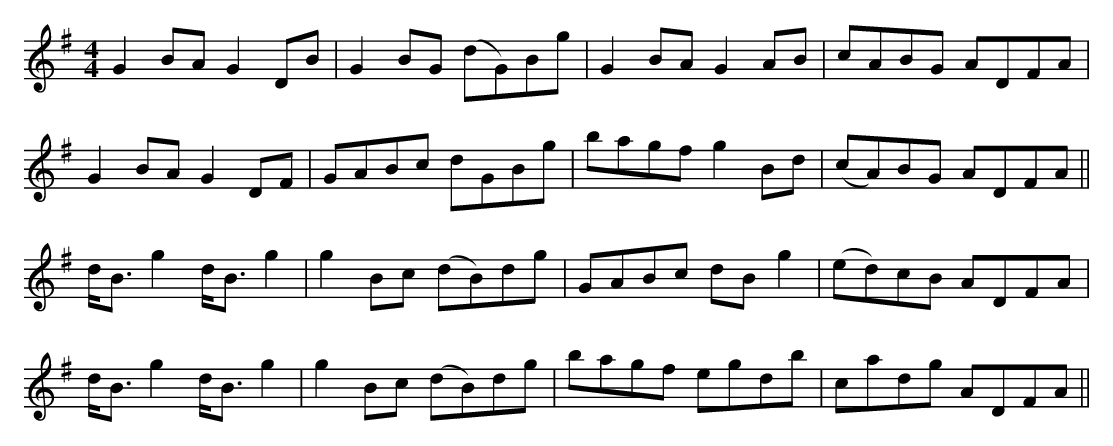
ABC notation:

X:1
M:4/4
K:G
G2 BA G2 DB|G2 BG (dG)Bg|G2 BA G2 AB|cABG ADFA|
G2 BA G2 DF|GABc dGBg|bagf g2 Bd|(cA)BG ADFA||
d<B g2 d<B g2|g2 Bc (dB)dg|GABc dB g2|(ed)cB ADFA|
d<B g2 d<B g2|g2 Bc (dB)dg|bagf egdb|cadg ADFA||
